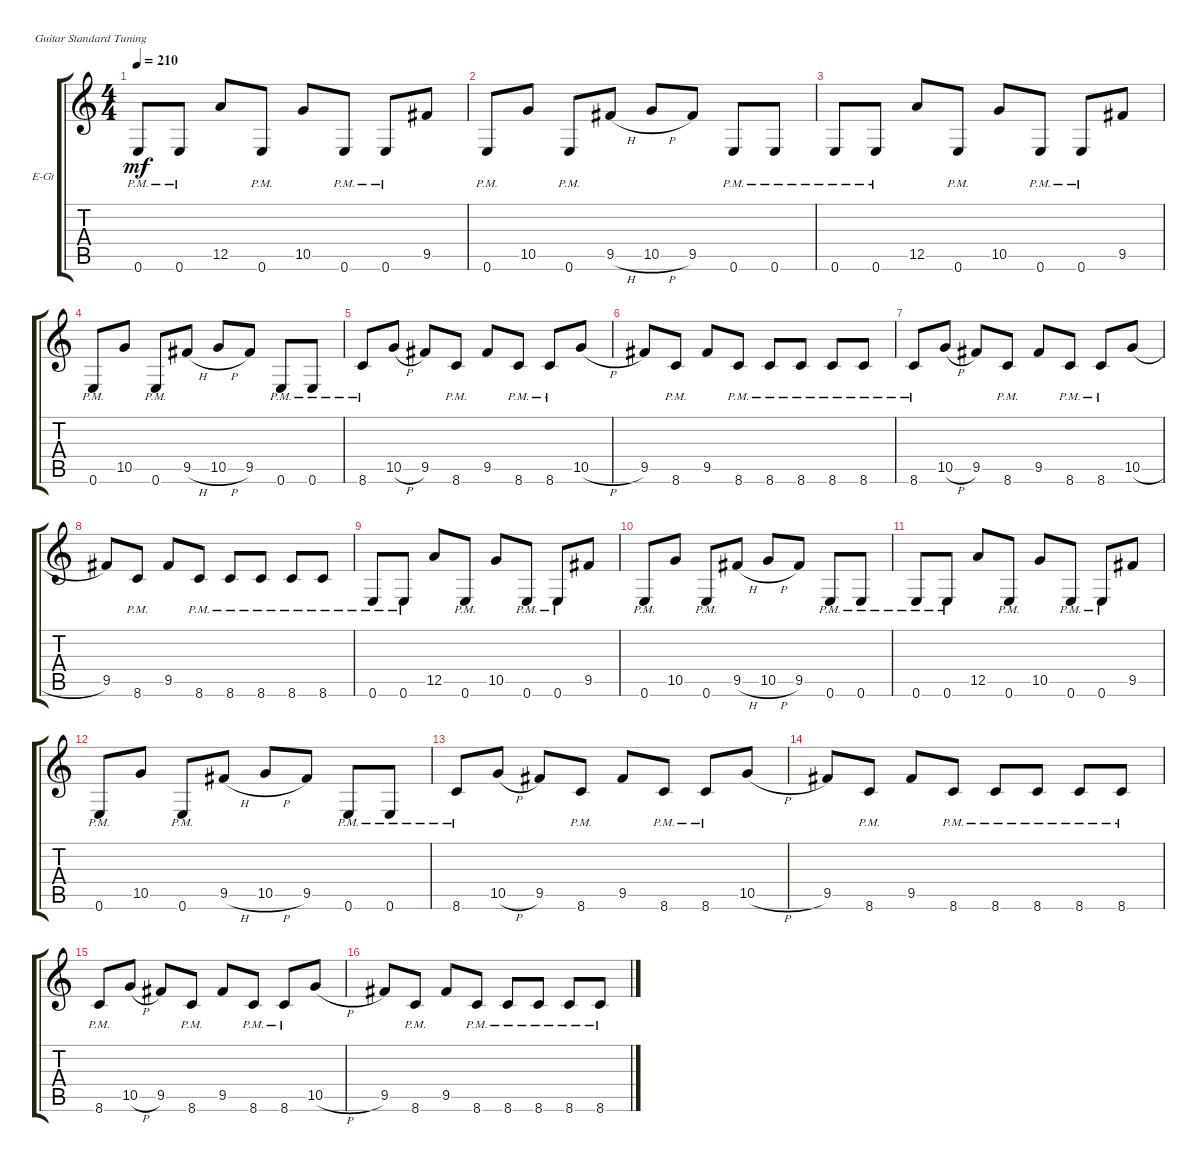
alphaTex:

\defaultSystemsLayout 4
\bracketExtendMode groupsimilarinstruments
\firstSystemTrackNameOrientation horizontal
\otherSystemsTrackNameOrientation horizontal
\track ("Electric Guitar (Drive)" "E-Gt") {instrument overdrivenguitar}
\staff {score tabs}
\tuning (E4 B3 G3 D3 A2 E2)
\ts (4 4)
\tempo 210
\clef g2
\ks c
0.6{pm}.8{dy mf} 0.6{pm}.8 12.5.8 0.6{pm}.8 10.5.8 0.6{pm}.8 0.6{pm}.8 9.5.8 |
0.6{pm}.8 10.5.8 0.6{pm}.8 9.5{h}.8 10.5{h}.8 9.5.8 0.6{pm}.8 0.6{pm}.8 |
0.6{pm}.8 0.6{pm}.8 12.5.8 0.6{pm}.8 10.5.8 0.6{pm}.8 0.6{pm}.8 9.5.8 |
0.6{pm}.8 10.5.8 0.6{pm}.8 9.5{h}.8 10.5{h}.8 9.5.8 0.6{pm}.8 0.6{pm}.8 |
8.6{pm}.8 10.5{h}.8 9.5.8 8.6{pm}.8 9.5.8 8.6{pm}.8 8.6{pm}.8 10.5{h}.8 |
9.5.8 8.6{pm}.8 9.5.8 8.6{pm}.8 8.6{pm}.8 8.6{pm}.8 8.6{pm}.8 8.6{pm}.8 |
8.6{pm}.8 10.5{h}.8 9.5.8 8.6{pm}.8 9.5.8 8.6{pm}.8 8.6{pm}.8 10.5{h}.8 |
9.5.8 8.6{pm}.8 9.5.8 8.6{pm}.8 8.6{pm}.8 8.6{pm}.8 8.6{pm}.8 8.6{pm}.8 |
0.6{pm}.8 0.6{pm}.8 12.5.8 0.6{pm}.8 10.5.8 0.6{pm}.8 0.6{pm}.8 9.5.8 |
0.6{pm}.8 10.5.8 0.6{pm}.8 9.5{h}.8 10.5{h}.8 9.5.8 0.6{pm}.8 0.6{pm}.8 |
0.6{pm}.8 0.6{pm}.8 12.5.8 0.6{pm}.8 10.5.8 0.6{pm}.8 0.6{pm}.8 9.5.8 |
0.6{pm}.8 10.5.8 0.6{pm}.8 9.5{h}.8 10.5{h}.8 9.5.8 0.6{pm}.8 0.6{pm}.8 |
8.6{pm}.8 10.5{h}.8 9.5.8 8.6{pm}.8 9.5.8 8.6{pm}.8 8.6{pm}.8 10.5{h}.8 |
9.5.8 8.6{pm}.8 9.5.8 8.6{pm}.8 8.6{pm}.8 8.6{pm}.8 8.6{pm}.8 8.6{pm}.8 |
8.6{pm}.8 10.5{h}.8 9.5.8 8.6{pm}.8 9.5.8 8.6{pm}.8 8.6{pm}.8 10.5{h}.8 |
9.5.8 8.6{pm}.8 9.5.8 8.6{pm}.8 8.6{pm}.8 8.6{pm}.8 8.6{pm}.8 8.6{pm}.8
